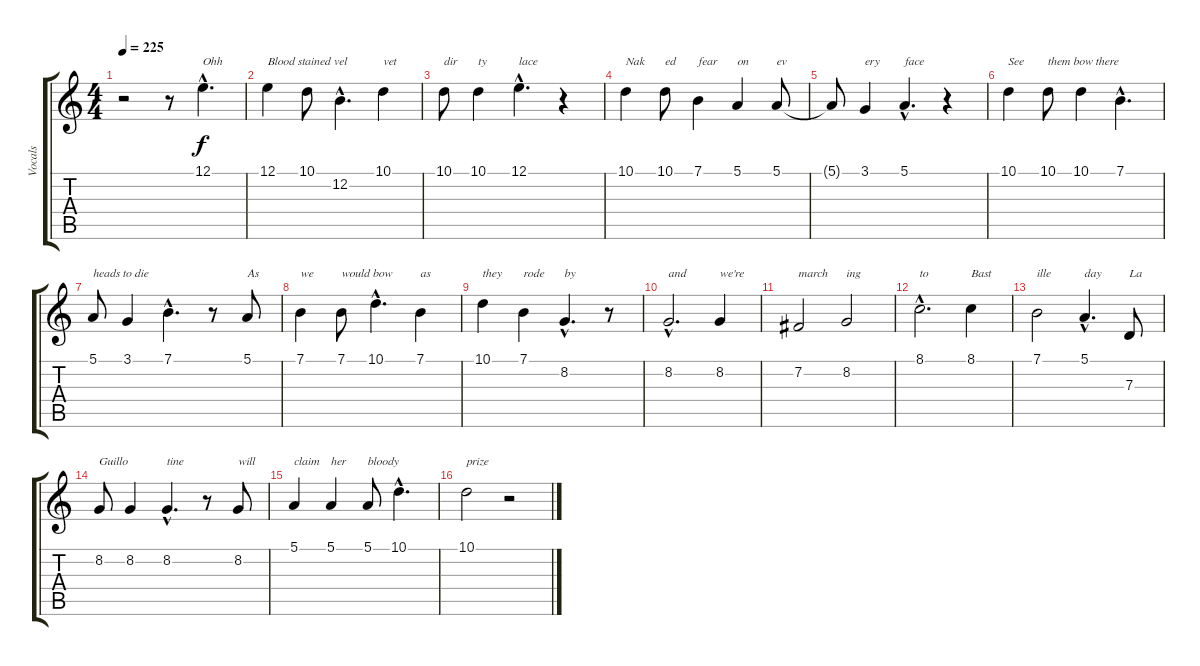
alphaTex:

\track ("Vocals" "Vocals") {instrument lead2sawtooth}
\staff {score tabs}
\tuning (E4 B3 G3 D3 A2 E2) {hide}
\ts (4 4)
\tempo 225
\clef g2
\ks c
r.2{dy ff} r.8 12.1{hac}.4{d txt "Ohh" dy f} |
12.1.4{txt "Blood stained vel"} 10.1.8 12.2{hac}.4{d} 10.1.4{txt "vet"} |
10.1.8{txt "dir"} 10.1.4{txt "ty"} 12.1{hac}.4{d txt "lace"} r.4 |
10.1.4{txt "Nak"} 10.1.8{txt "ed"} 7.1.4{txt "fear"} 5.1.4{txt "on"} 5.1.8{txt "ev"} |
5.1{t}.8 3.1.4{txt "ery"} 5.1{hac}.4{d txt "face"} r.4 |
10.1.4{txt "See"} 10.1.8{txt "them bow there"} 10.1.4 7.1{hac}.4{d} |
5.1.8{txt "heads to die"} 3.1.4 7.1{hac}.4{d} r.8 5.1.8{txt "As"} |
7.1.4{txt "we"} 7.1.8{txt "would bow"} 10.1{hac}.4{d} 7.1.4{txt "as"} |
10.1.4{txt "they"} 7.1.4{txt "rode"} 8.2{hac}.4{d txt "by"} r.8 |
8.2{hac}.2{d txt "and"} 8.2.4{txt "we're"} |
7.2.2{txt "march"} 8.2.2{txt "ing"} |
8.1{hac}.2{d txt "to"} 8.1.4{txt "Bast"} |
7.1.2{txt "ille"} 5.1{hac}.4{d txt "day"} 7.3.8{txt "La"} |
8.2.8{txt "Guillo"} 8.2.4 8.2{hac}.4{d txt "tine"} r.8 8.2.8{txt "will"} |
5.1.4{txt "claim"} 5.1.4{txt "her"} 5.1.8{txt "bloody"} 10.1{hac}.4{d} |
10.1.2{txt "prize"} r.2
